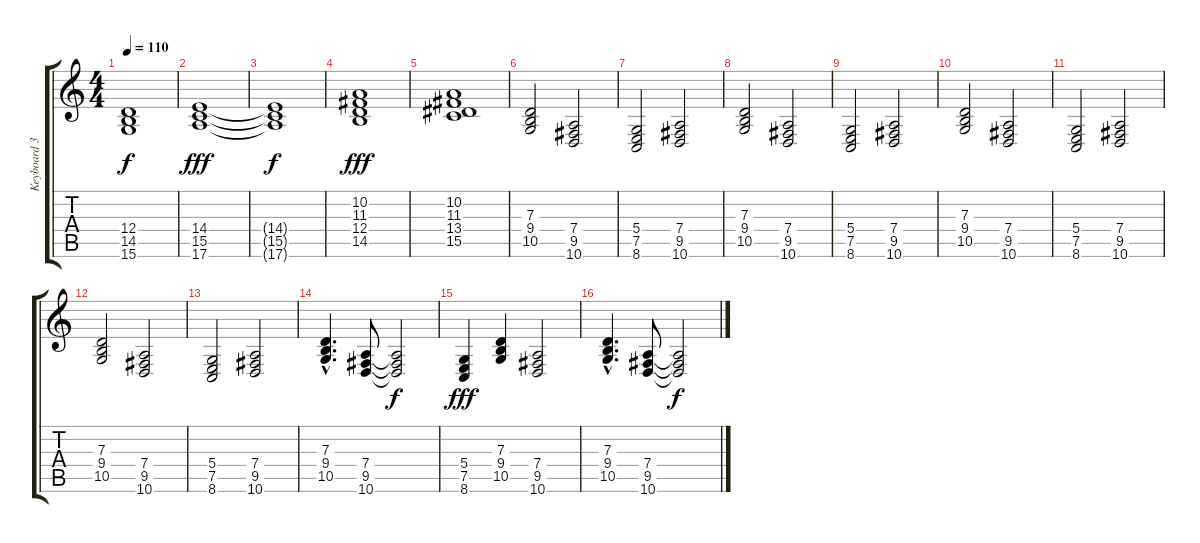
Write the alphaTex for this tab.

\track ("Keyboard 3" "Keyboard 3") {instrument synthstrings1}
\staff {score tabs}
\tuning (E4 B3 G3 D3 A2 E2) {hide}
\ts (4 4)
\tempo 110
\clef g2
\ks c
(12.4{t} 14.5{t} 15.6{t}).1{dy f} |
(14.4 15.5 17.6).1{dy fff} |
(14.4{t} 15.5{t} 17.6{t}).1{dy f} |
(10.2 11.3 12.4 14.5).1{dy fff} |
(10.2 11.3 13.4 15.5).1 |
(7.3 9.4 10.5).2 (7.4 9.5 10.6).2 |
(5.4 7.5 8.6).2 (7.4 9.5 10.6).2 |
(7.3 9.4 10.5).2 (7.4 9.5 10.6).2 |
(5.4 7.5 8.6).2 (7.4 9.5 10.6).2 |
(7.3 9.4 10.5).2 (7.4 9.5 10.6).2 |
(5.4 7.5 8.6).2 (7.4 9.5 10.6).2 |
(7.3 9.4 10.5).2 (7.4 9.5 10.6).2 |
(5.4 7.5 8.6).2 (7.4 9.5 10.6).2 |
(7.3{hac} 9.4{hac} 10.5{hac}).4{d} (7.4 9.5 10.6).8 (7.4{t} 9.5{t} 10.6{t}).2{dy f} |
(5.4 7.5 8.6).4{dy fff} (7.3 9.4 10.5).4 (7.4 9.5 10.6).2 |
(7.3{hac} 9.4{hac} 10.5{hac}).4{d} (7.4 9.5 10.6).8 (7.4{t} 9.5{t} 10.6{t}).2{dy f}
